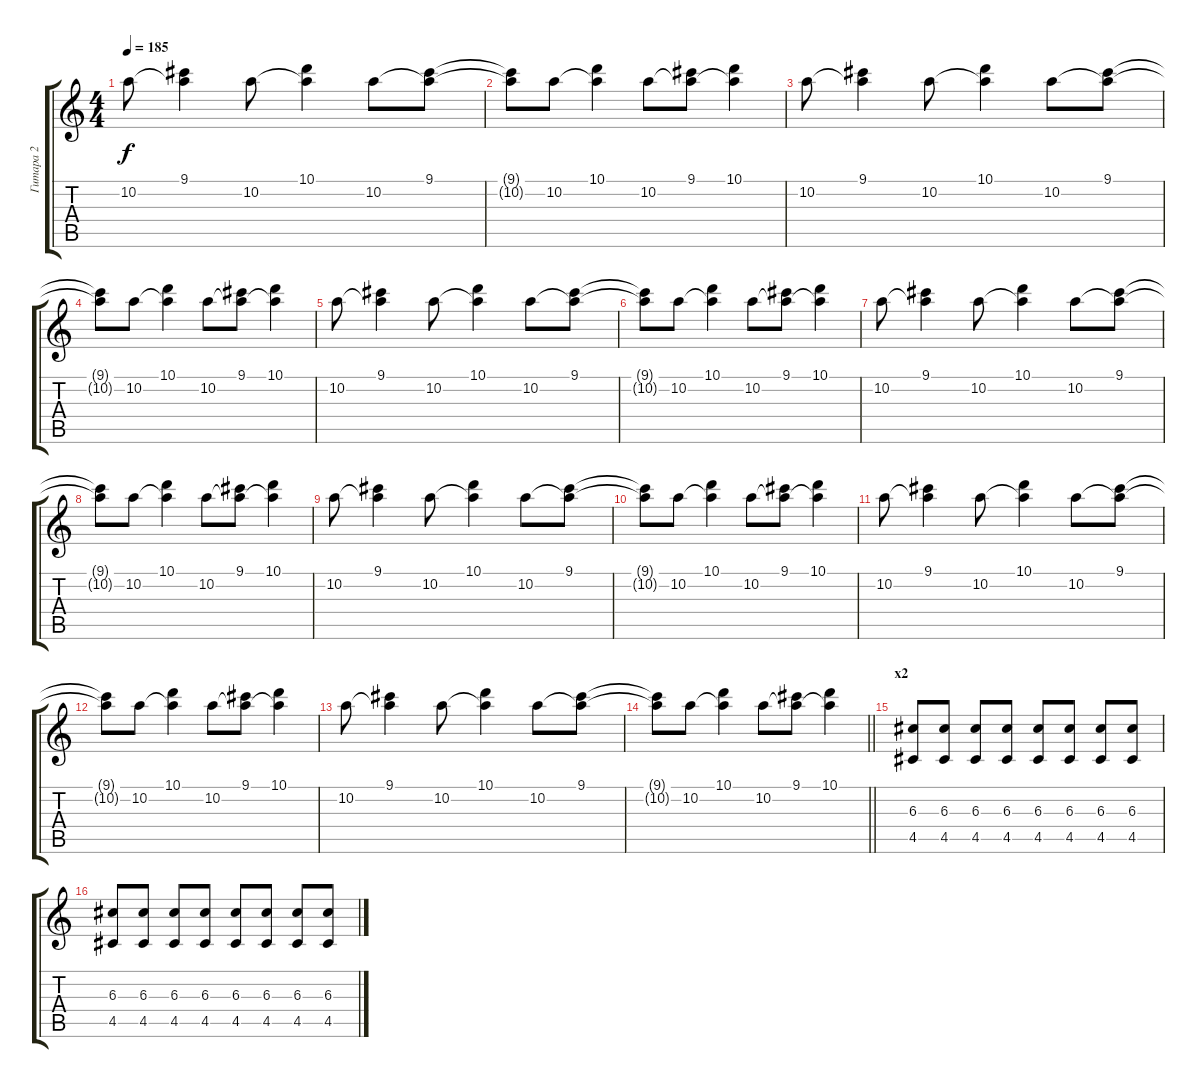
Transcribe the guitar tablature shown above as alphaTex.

\track ("Гитара 2" "Гитара 2") {instrument overdrivenguitar}
\staff {score tabs}
\tuning (E4 B3 G3 D3 A2 E2) {hide}
\ts (4 4)
\tempo 185
\clef g2
\ks c
10.2.8{dy f} (9.1 10.2{t}).4 10.2.8 (10.1 10.2{t}).4 10.2.8 (9.1 10.2{t}).8 |
(9.1{t} 10.2{t}).8 10.2.8 (10.1 10.2{t}).4 10.2.8 (9.1 10.2{t}).8 (10.1 10.2{t}).4 |
10.2.8 (9.1 10.2{t}).4 10.2.8 (10.1 10.2{t}).4 10.2.8 (9.1 10.2{t}).8 |
(9.1{t} 10.2{t}).8 10.2.8 (10.1 10.2{t}).4 10.2.8 (9.1 10.2{t}).8 (10.1 10.2{t}).4 |
10.2.8 (9.1 10.2{t}).4 10.2.8 (10.1 10.2{t}).4 10.2.8 (9.1 10.2{t}).8 |
(9.1{t} 10.2{t}).8 10.2.8 (10.1 10.2{t}).4 10.2.8 (9.1 10.2{t}).8 (10.1 10.2{t}).4 |
10.2.8 (9.1 10.2{t}).4 10.2.8 (10.1 10.2{t}).4 10.2.8 (9.1 10.2{t}).8 |
(9.1{t} 10.2{t}).8 10.2.8 (10.1 10.2{t}).4 10.2.8 (9.1 10.2{t}).8 (10.1 10.2{t}).4 |
10.2.8 (9.1 10.2{t}).4 10.2.8 (10.1 10.2{t}).4 10.2.8 (9.1 10.2{t}).8 |
(9.1{t} 10.2{t}).8 10.2.8 (10.1 10.2{t}).4 10.2.8 (9.1 10.2{t}).8 (10.1 10.2{t}).4 |
10.2.8 (9.1 10.2{t}).4 10.2.8 (10.1 10.2{t}).4 10.2.8 (9.1 10.2{t}).8 |
(9.1{t} 10.2{t}).8 10.2.8 (10.1 10.2{t}).4 10.2.8 (9.1 10.2{t}).8 (10.1 10.2{t}).4 |
10.2.8 (9.1 10.2{t}).4 10.2.8 (10.1 10.2{t}).4 10.2.8 (9.1 10.2{t}).8 |
\barLineRight lightlight
(9.1{t} 10.2{t}).8 10.2.8 (10.1 10.2{t}).4 10.2.8 (9.1 10.2{t}).8 (10.1 10.2{t}).4 |
\section ("" "х2")
(6.3 4.5).8 (6.3 4.5).8 (6.3 4.5).8 (6.3 4.5).8 (6.3 4.5).8 (6.3 4.5).8 (6.3 4.5).8 (6.3 4.5).8 |
(6.3 4.5).8 (6.3 4.5).8 (6.3 4.5).8 (6.3 4.5).8 (6.3 4.5).8 (6.3 4.5).8 (6.3 4.5).8 (6.3 4.5).8
